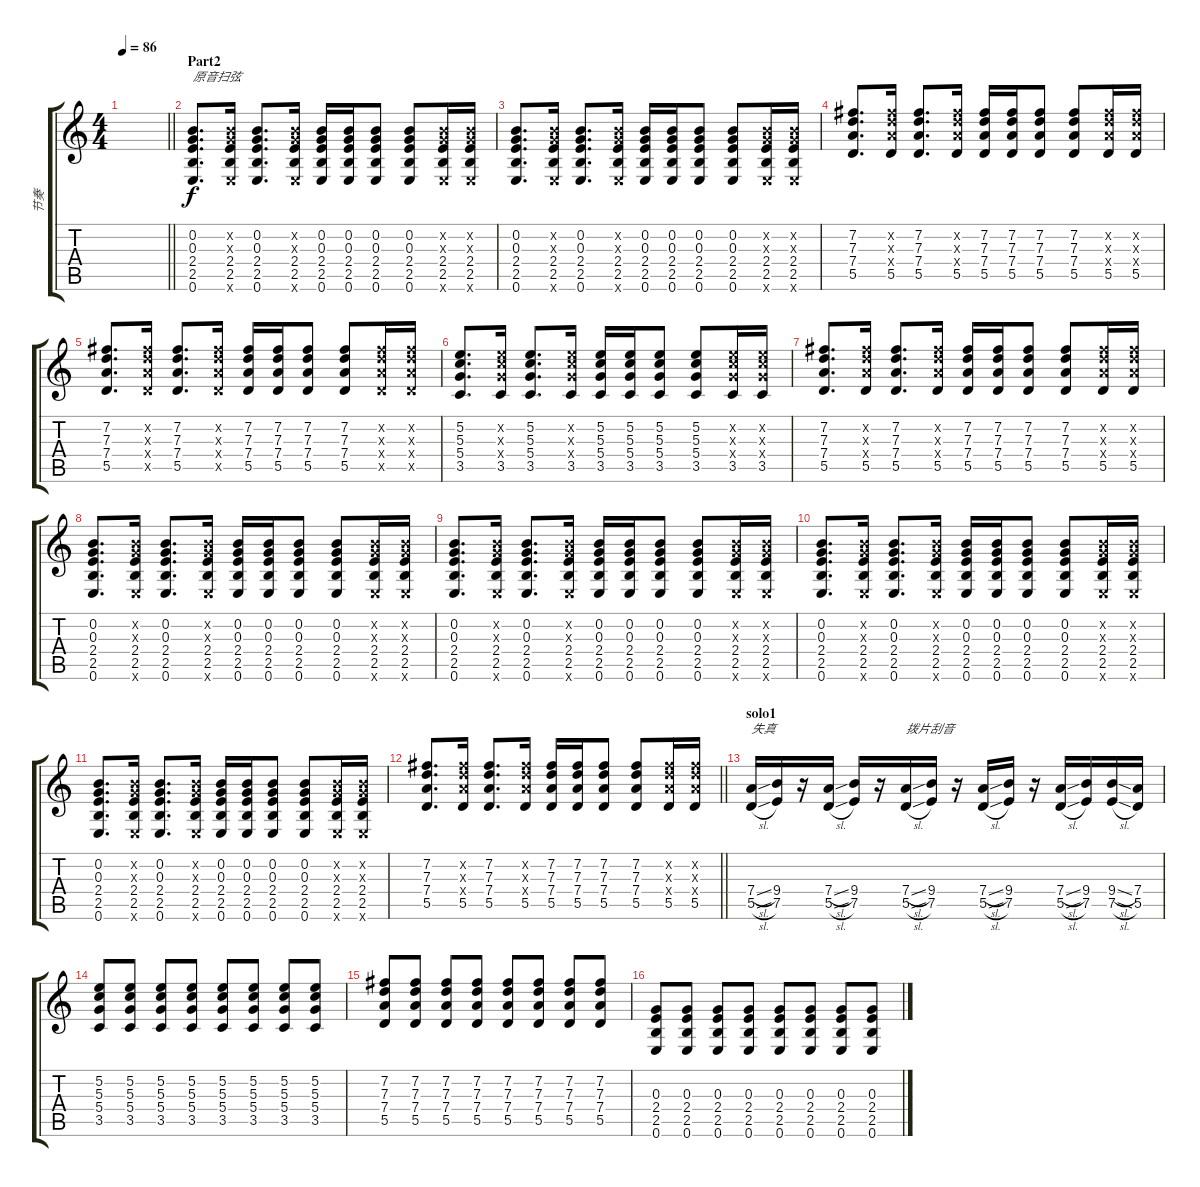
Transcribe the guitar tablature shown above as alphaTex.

\track ("节奏" "节奏") {instrument acousticguitarsteel}
\staff {score tabs}
\tuning (E4 B3 G3 D3 A2 E2) {hide}
\ts (4 4)
\tempo 86
\clef g2
\barLineRight lightlight
\ks c
|
\section ("" "Part2")
(0.2 0.3 2.4 2.5 0.6).8{d txt "原音扫弦"} (0.2{x} 0.3{x} 2.4 2.5 0.6{x}).16 (0.2 0.3 2.4 2.5 0.6).8{d} (0.2{x} 0.3{x} 2.4 2.5 0.6{x}).16 (0.2 0.3 2.4 2.5 0.6).16 (0.2 0.3 2.4 2.5 0.6).16 (0.2 0.3 2.4 2.5 0.6).8 (0.2 0.3 2.4 2.5 0.6).8 (0.2{x} 0.3{x} 2.4 2.5 0.6{x}).16 (0.2{x} 0.3{x} 2.4 2.5 0.6{x}).16 |
(0.2 0.3 2.4 2.5 0.6).8{d} (0.2{x} 0.3{x} 2.4 2.5 0.6{x}).16 (0.2 0.3 2.4 2.5 0.6).8{d} (0.2{x} 0.3{x} 2.4 2.5 0.6{x}).16 (0.2 0.3 2.4 2.5 0.6).16 (0.2 0.3 2.4 2.5 0.6).16 (0.2 0.3 2.4 2.5 0.6).8 (0.2 0.3 2.4 2.5 0.6).8 (0.2{x} 0.3{x} 2.4 2.5 0.6{x}).16 (0.2{x} 0.3{x} 2.4 2.5 0.6{x}).16 |
(7.2 7.3 7.4 5.5).8{d} (7.2{x} 7.3{x} 7.4{x} 5.5).16 (7.2 7.3 7.4 5.5).8{d} (7.2{x} 7.3{x} 7.4{x} 5.5).16 (7.2 7.3 7.4 5.5).16 (7.2 7.3 7.4 5.5).16 (7.2 7.3 7.4 5.5).8 (7.2 7.3 7.4 5.5).8 (7.2{x} 7.3{x} 7.4{x} 5.5).16 (7.2{x} 7.3{x} 7.4{x} 5.5).16 |
(7.2 7.3 7.4 5.5).8{d} (7.2{x} 7.3{x} 7.4{x} 5.5{x}).16 (7.2 7.3 7.4 5.5).8{d} (7.2{x} 7.3{x} 7.4{x} 5.5{x}).16 (7.2 7.3 7.4 5.5).16 (7.2 7.3 7.4 5.5).16 (7.2 7.3 7.4 5.5).8 (7.2 7.3 7.4 5.5).8 (7.2{x} 7.3{x} 7.4{x} 5.5{x}).16 (7.2{x} 7.3{x} 7.4{x} 5.5{x}).16 |
(5.2 5.3 5.4 3.5).8{d} (5.2{x} 5.3{x} 5.4{x} 3.5).16 (5.2 5.3 5.4 3.5).8{d} (5.2{x} 5.3{x} 5.4{x} 3.5).16 (5.2 5.3 5.4 3.5).16 (5.2 5.3 5.4 3.5).16 (5.2 5.3 5.4 3.5).8 (5.2 5.3 5.4 3.5).8 (5.2{x} 5.3{x} 5.4{x} 3.5).16 (5.2{x} 5.3{x} 5.4{x} 3.5).16 |
(7.2 7.3 7.4 5.5).8{d} (7.2{x} 7.3{x} 7.4{x} 5.5).16 (7.2 7.3 7.4 5.5).8{d} (7.2{x} 7.3{x} 7.4{x} 5.5).16 (7.2 7.3 7.4 5.5).16 (7.2 7.3 7.4 5.5).16 (7.2 7.3 7.4 5.5).8 (7.2 7.3 7.4 5.5).8 (7.2{x} 7.3{x} 7.4{x} 5.5).16 (7.2{x} 7.3{x} 7.4{x} 5.5).16 |
(0.2 0.3 2.4 2.5 0.6).8{d} (0.2{x} 0.3{x} 2.4 2.5 0.6{x}).16 (0.2 0.3 2.4 2.5 0.6).8{d} (0.2{x} 0.3{x} 2.4 2.5 0.6{x}).16 (0.2 0.3 2.4 2.5 0.6).16 (0.2 0.3 2.4 2.5 0.6).16 (0.2 0.3 2.4 2.5 0.6).8 (0.2 0.3 2.4 2.5 0.6).8 (0.2{x} 0.3{x} 2.4 2.5 0.6{x}).16 (0.2{x} 0.3{x} 2.4 2.5 0.6{x}).16 |
(0.2 0.3 2.4 2.5 0.6).8{d} (0.2{x} 0.3{x} 2.4 2.5 0.6{x}).16 (0.2 0.3 2.4 2.5 0.6).8{d} (0.2{x} 0.3{x} 2.4 2.5 0.6{x}).16 (0.2 0.3 2.4 2.5 0.6).16 (0.2 0.3 2.4 2.5 0.6).16 (0.2 0.3 2.4 2.5 0.6).8 (0.2 0.3 2.4 2.5 0.6).8 (0.2{x} 0.3{x} 2.4 2.5 0.6{x}).16 (0.2{x} 0.3{x} 2.4 2.5 0.6{x}).16 |
(0.2 0.3 2.4 2.5 0.6).8{d} (0.2{x} 0.3{x} 2.4 2.5 0.6{x}).16 (0.2 0.3 2.4 2.5 0.6).8{d} (0.2{x} 0.3{x} 2.4 2.5 0.6{x}).16 (0.2 0.3 2.4 2.5 0.6).16 (0.2 0.3 2.4 2.5 0.6).16 (0.2 0.3 2.4 2.5 0.6).8 (0.2 0.3 2.4 2.5 0.6).8 (0.2{x} 0.3{x} 2.4 2.5 0.6{x}).16 (0.2{x} 0.3{x} 2.4 2.5 0.6{x}).16 |
(0.2 0.3 2.4 2.5 0.6).8{d} (0.2{x} 0.3{x} 2.4 2.5 0.6{x}).16 (0.2 0.3 2.4 2.5 0.6).8{d} (0.2{x} 0.3{x} 2.4 2.5 0.6{x}).16 (0.2 0.3 2.4 2.5 0.6).16 (0.2 0.3 2.4 2.5 0.6).16 (0.2 0.3 2.4 2.5 0.6).8 (0.2 0.3 2.4 2.5 0.6).8 (0.2{x} 0.3{x} 2.4 2.5 0.6{x}).16 (0.2{x} 0.3{x} 2.4 2.5 0.6{x}).16 |
\barLineRight lightlight
(7.2 7.3 7.4 5.5).8{d} (7.2{x} 7.3{x} 7.4{x} 5.5).16 (7.2 7.3 7.4 5.5).8{d} (7.2{x} 7.3{x} 7.4{x} 5.5).16 (7.2 7.3 7.4 5.5).16 (7.2 7.3 7.4 5.5).16 (7.2 7.3 7.4 5.5).8 (7.2 7.3 7.4 5.5).8 (7.2{x} 7.3{x} 7.4{x} 5.5).16 (7.2{x} 7.3{x} 7.4{x} 5.5).16 |
\section ("" "solo1")
(7.4{sl} 5.5{sl}).16{txt "失真" volume 13 instrument overdrivenguitar} (9.4 7.5).16 r.16 (7.4{sl} 5.5{sl}).16 (9.4 7.5).16 r.16 (7.4{sl} 5.5{sl}).16{txt "拨片刮音"} (9.4 7.5).16 r.16 (7.4{sl} 5.5{sl}).16 (9.4 7.5).16 r.16 (7.4{sl} 5.5{sl}).16 (9.4 7.5).16 (9.4{sl} 7.5{sl}).16 (7.4 5.5).16 |
(5.2 5.3 5.4 3.5).8 (5.2 5.3 5.4 3.5).8 (5.2 5.3 5.4 3.5).8 (5.2 5.3 5.4 3.5).8 (5.2 5.3 5.4 3.5).8 (5.2 5.3 5.4 3.5).8 (5.2 5.3 5.4 3.5).8 (5.2 5.3 5.4 3.5).8 |
(7.2 7.3 7.4 5.5).8 (7.2 7.3 7.4 5.5).8 (7.2 7.3 7.4 5.5).8 (7.2 7.3 7.4 5.5).8 (7.2 7.3 7.4 5.5).8 (7.2 7.3 7.4 5.5).8 (7.2 7.3 7.4 5.5).8 (7.2 7.3 7.4 5.5).8 |
(0.3 2.4 2.5 0.6).8 (0.3 2.4 2.5 0.6).8 (0.3 2.4 2.5 0.6).8 (0.3 2.4 2.5 0.6).8 (0.3 2.4 2.5 0.6).8 (0.3 2.4 2.5 0.6).8 (0.3 2.4 2.5 0.6).8 (0.3 2.4 2.5 0.6).8
